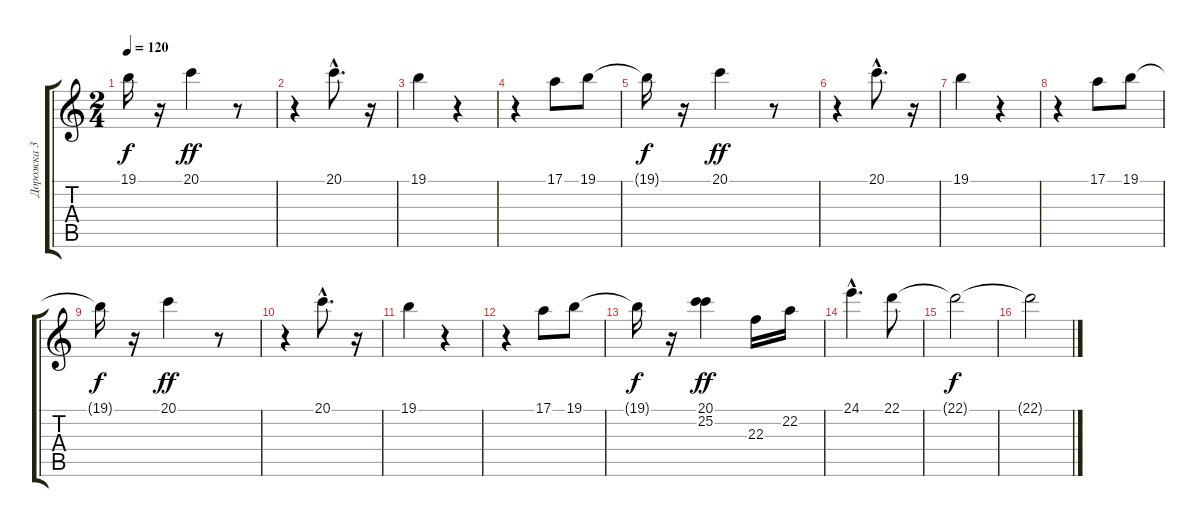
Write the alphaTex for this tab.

\track ("Дорожка 3" "Дорожка 3") {instrument acousticgrandpiano}
\staff {score tabs}
\tuning (E4 B3 G3 D3 A2 E2) {hide}
\ts (2 4)
\tempo 120
\clef g2
\ks c
19.1{t}.16{dy f} r.16 20.1.4{dy ff} r.8 |
r.4 20.1{hac}.8{d} r.16 |
19.1.4 r.4 |
r.4 17.1.8 19.1.8 |
19.1{t}.16{dy f} r.16 20.1.4{dy ff} r.8 |
r.4 20.1{hac}.8{d} r.16 |
19.1.4 r.4 |
r.4 17.1.8 19.1.8 |
19.1{t}.16{dy f} r.16 20.1.4{dy ff} r.8 |
r.4 20.1{hac}.8{d} r.16 |
19.1.4 r.4 |
r.4 17.1.8 19.1.8 |
19.1{t}.16{dy f} r.16 (20.1 25.2).4{dy ff} 22.3.16 22.2.16 |
24.1{hac}.4{d} 22.1.8 |
22.1{t}.2{dy f} |
22.1{t}.2
